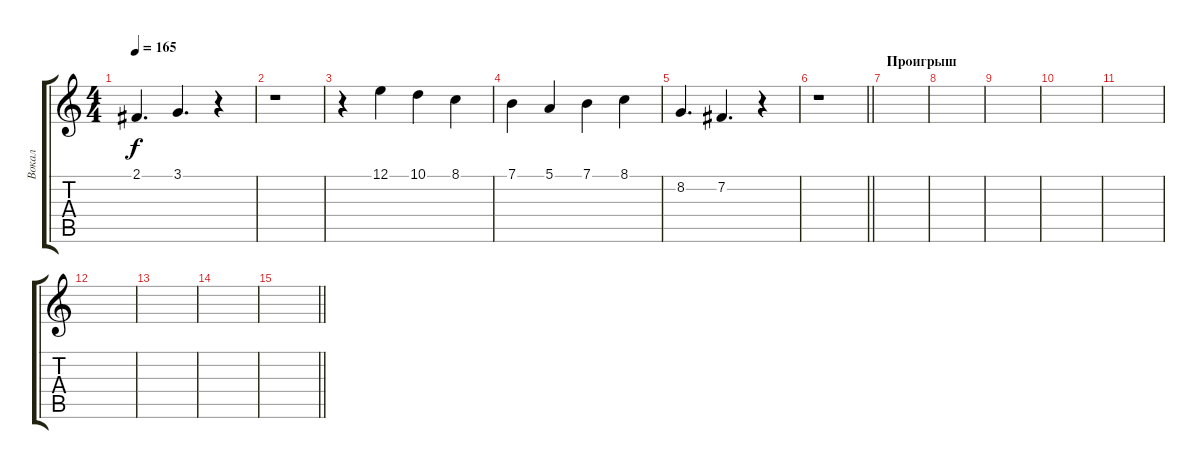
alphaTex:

\track ("Вокал" "Вокал") {instrument flute}
\staff {score tabs}
\tuning (E4 B3 G3 D3 A2 E2) {hide}
\ts (4 4)
\tempo 165
\clef g2
\ks c
2.1.4{d dy f} 3.1.4{d} r.4 |
r.1 |
r.4 12.1.4 10.1.4 8.1.4 |
7.1.4 5.1.4 7.1.4 8.1.4 |
8.2.4{d} 7.2.4{d} r.4 |
\barLineRight lightlight
r.1 |
\section ("" "Проигрыш")
|
|
|
|
|
|
|
|
\barLineRight lightlight
